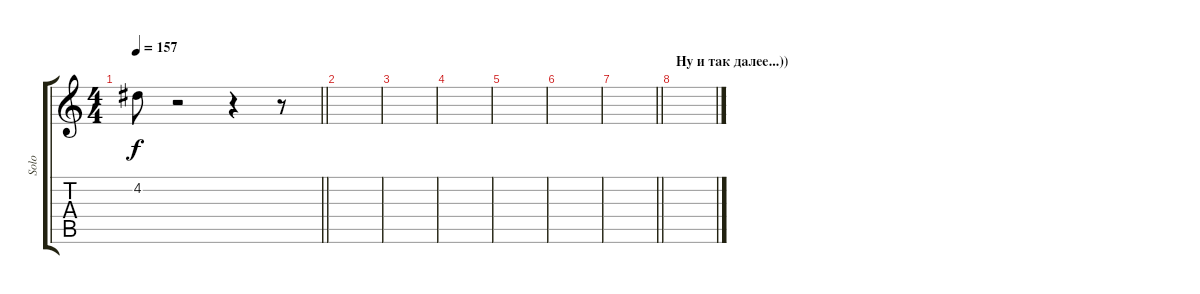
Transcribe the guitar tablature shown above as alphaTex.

\track ("Solo" "Solo") {instrument distortionguitar}
\staff {score tabs}
\tuning (E4 B3 G3 D3 A2 E2) {hide}
\ts (4 4)
\tempo 157
\clef g2
\barLineRight lightlight
\ks c
4.2{t}.8{dy f} r.2 r.4 r.8 |
|
|
|
|
|
\barLineRight lightlight
|
\section ("" "Ну и так далее...))")
